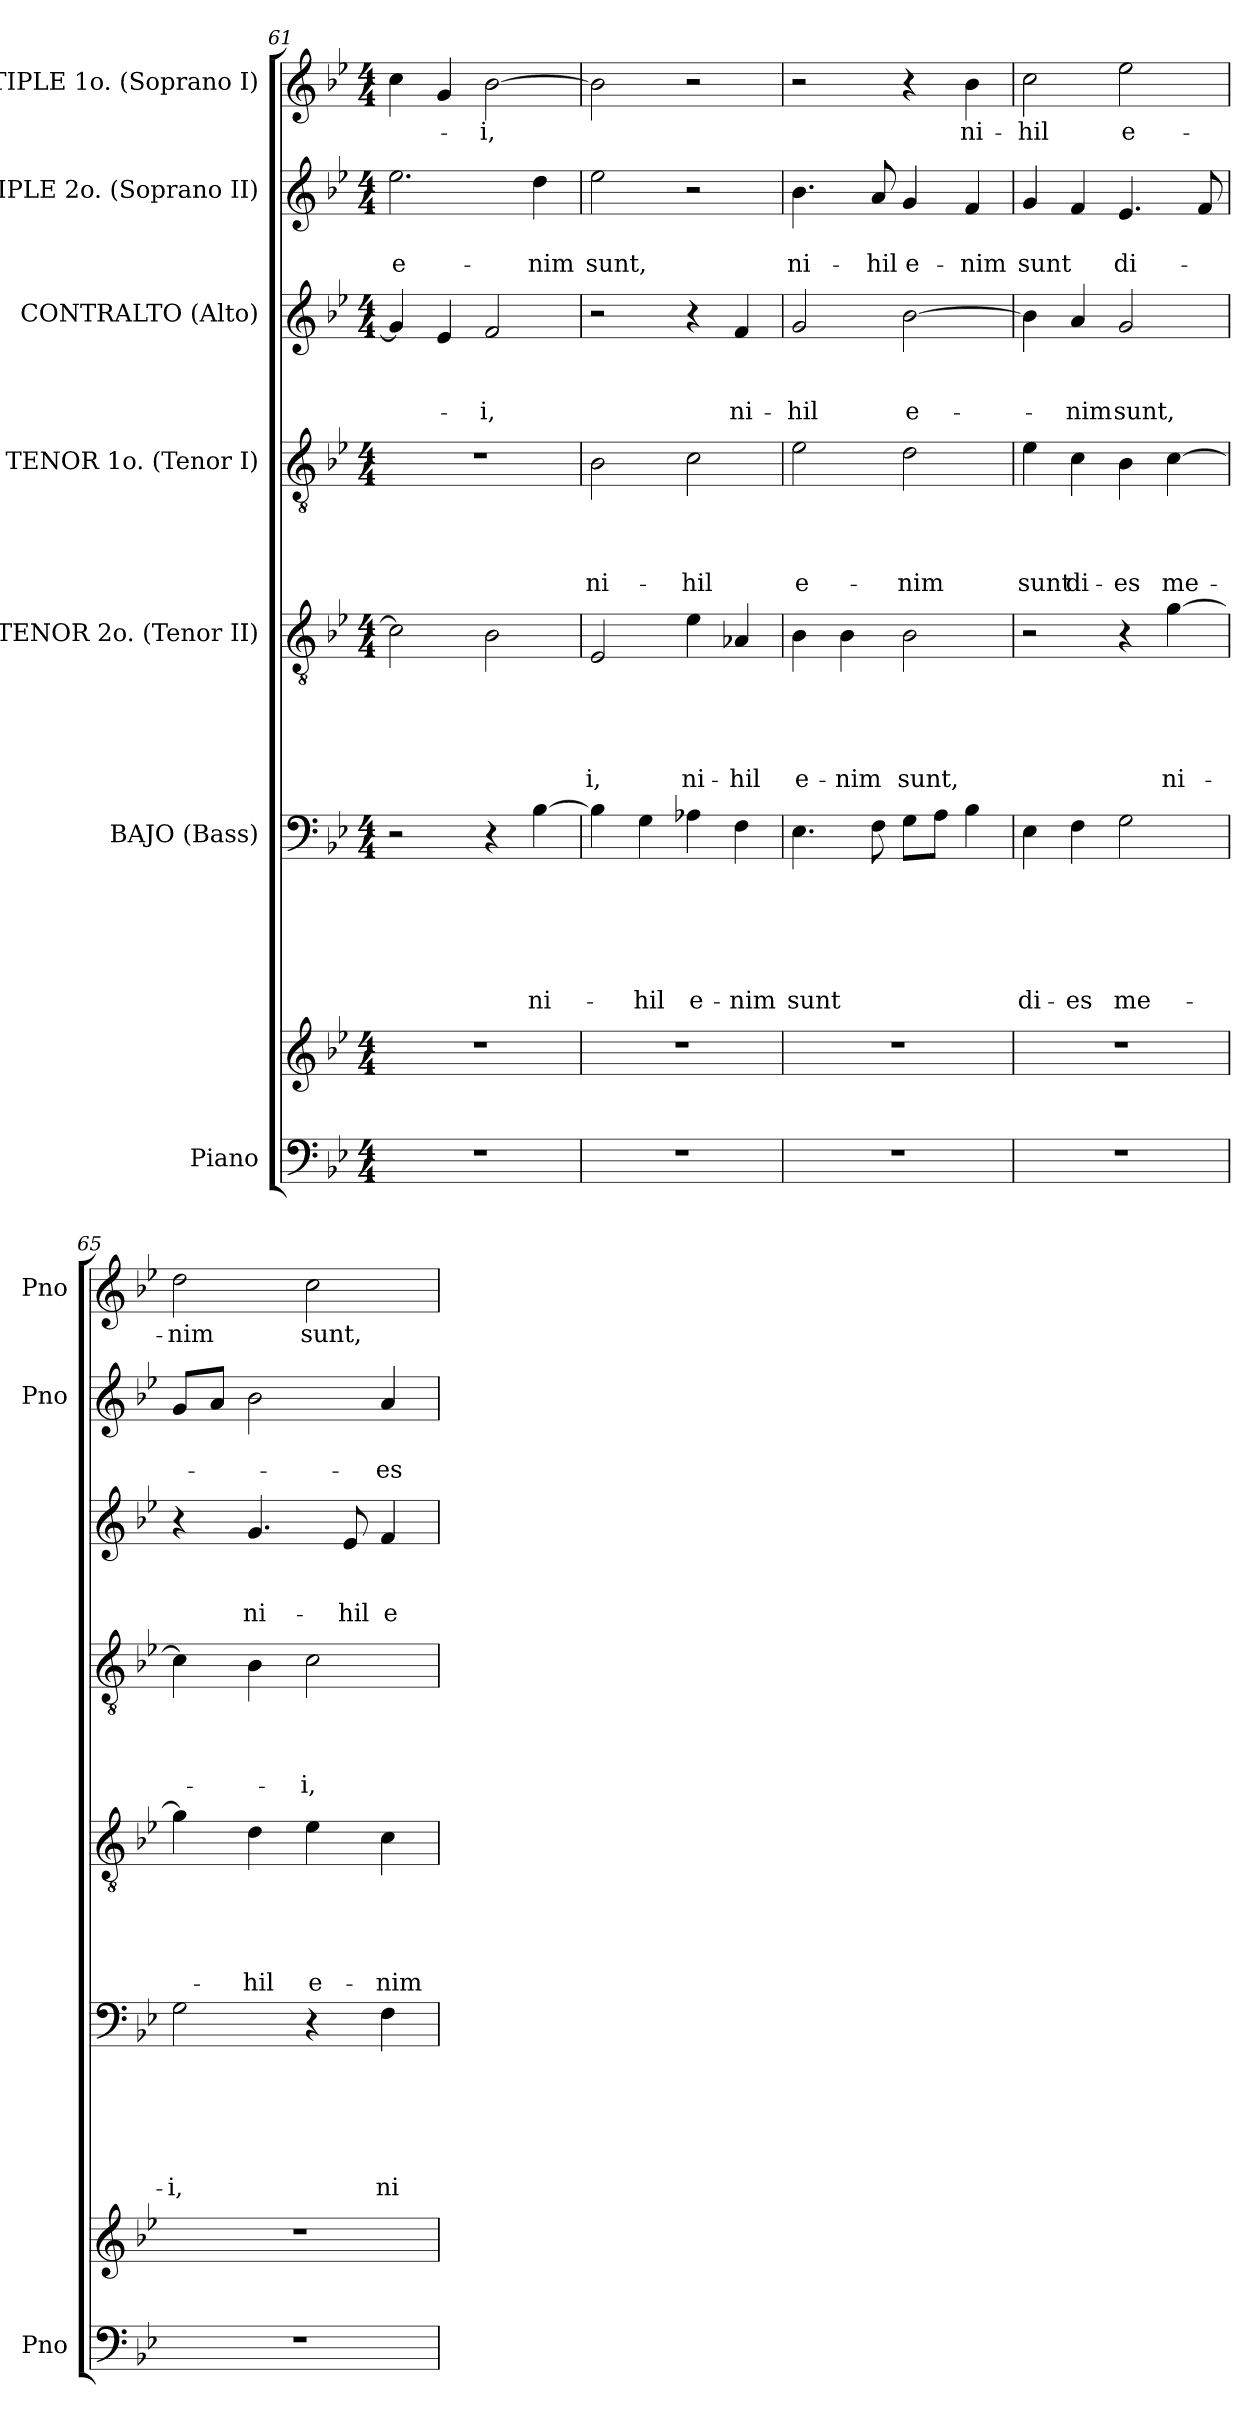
**kern	**kern	**kern	**text	**text	**text	**text	**text	**text	**kern	**text	**text	**text	**text	**text	**kern	**text	**text	**text	**text	**kern	**text	**text	**text	**kern	**text	**text	**kern	**text
*part7	*part7	*part6	*part6	*part6	*part6	*part6	*part6	*part6	*part5	*part5	*part5	*part5	*part5	*part5	*part4	*part4	*part4	*part4	*part4	*part3	*part3	*part3	*part3	*part2	*part2	*part2	*part1	*part1
*staff8	*staff7	*staff6	*staff6	*staff6	*staff6	*staff6	*staff6	*staff6	*staff5	*staff5	*staff5	*staff5	*staff5	*staff5	*staff4	*staff4	*staff4	*staff4	*staff4	*staff3	*staff3	*staff3	*staff3	*staff2	*staff2	*staff2	*staff1	*staff1
*I"Piano	*	*I"BAJO (Bass)	*	*	*	*	*	*	*I"TENOR 2o. (Tenor II)	*	*	*	*	*	*I"TENOR 1o. (Tenor I)	*	*	*	*	*I"CONTRALTO (Alto)	*	*	*	*I"TIPLE 2o. (Soprano II)	*	*	*I"TIPLE 1o. (Soprano I)	*
*I'Pno	*	*	*	*	*	*	*	*	*	*	*	*	*	*	*	*	*	*	*	*	*	*	*	*I'Pno	*	*	*I'Pno	*
*clefF4	*clefG2	*clefF4	*	*	*	*	*	*	*clefGv2	*	*	*	*	*	*clefGv2	*	*	*	*	*clefG2	*	*	*	*clefG2	*	*	*clefG2	*
*k[b-e-]	*k[b-e-]	*k[b-e-]	*	*	*	*	*	*	*k[b-e-]	*	*	*	*	*	*k[b-e-]	*	*	*	*	*k[b-e-]	*	*	*	*k[b-e-]	*	*	*k[b-e-]	*
*B-:	*B-:	*B-:	*	*	*	*	*	*	*B-:	*	*	*	*	*	*B-:	*	*	*	*	*B-:	*	*	*	*B-:	*	*	*B-:	*
*M4/4	*M4/4	*M4/4	*	*	*	*	*	*	*M4/4	*	*	*	*	*	*M4/4	*	*	*	*	*M4/4	*	*	*	*M4/4	*	*	*M4/4	*
=61	=61	=61	=61	=61	=61	=61	=61	=61	=61	=61	=61	=61	=61	=61	=61	=61	=61	=61	=61	=61	=61	=61	=61	=61	=61	=61	=61	=61
1r	1r	2r	.	.	.	.	.	.	2c\]	.	.	.	.	.	1r	.	.	.	.	4g/]	.	.	-­-	2.ee-\	.	e-	4cc\	-­-
.	.	.	.	.	.	.	.	.	.	.	.	.	.	.	.	.	.	.	.	4e-/	.	.	.	.	.	.	4g/	.
.	.	4r	.	.	.	.	.	.	2B-\	.	.	.	.	.	.	.	.	.	.	2f/	.	.	-i,	.	.	.	[2b-\	-i,
.	.	[4B-\	.	.	.	.	.	ni-	.	.	.	.	.	.	.	.	.	.	.	.	.	.	.	4dd\	.	-nim	.	.
!!LO:PB:g=z
=62	=62	=62	=62	=62	=62	=62	=62	=62	=62	=62	=62	=62	=62	=62	=62	=62	=62	=62	=62	=62	=62	=62	=62	=62	=62	=62	=62	=62
1r	1r	4B-\]	.	.	.	.	.	.	2E-/	.	.	.	.	-i,	2B-\	.	.	.	ni-	2r	.	.	.	2ee-\	.	sunt,	2b-\]	.
.	.	4G\	.	.	.	.	.	-hil	.	.	.	.	.	.	.	.	.	.	.	.	.	.	.	.	.	.	.	.
.	.	4A-X\	.	.	.	.	.	e-	4e-\	.	.	.	.	ni-	2c\	.	.	.	-hil	4r	.	.	.	2r	.	.	2r	.
.	.	4F\	.	.	.	.	.	-nim	4A-X/	.	.	.	.	-hil	.	.	.	.	.	4f/	.	.	ni-	.	.	.	.	.
=63	=63	=63	=63	=63	=63	=63	=63	=63	=63	=63	=63	=63	=63	=63	=63	=63	=63	=63	=63	=63	=63	=63	=63	=63	=63	=63	=63	=63
1r	1r	4.E-\	.	.	.	.	.	sunt	4B-\	.	.	.	.	e-	2e-\	.	.	.	e-	2g/	.	.	-hil	4.b-\	.	ni-	2r	.
.	.	.	.	.	.	.	.	.	4B-\	.	.	.	.	-nim	.	.	.	.	.	.	.	.	.	.	.	.	.	.
.	.	8F\	.	.	.	.	.	.	.	.	.	.	.	.	.	.	.	.	.	.	.	.	.	8a/	.	-hil	.	.
.	.	8G\L	.	.	.	.	.	.	2B-\	.	.	.	.	sunt,	2d\	.	.	.	-nim	[2b-\	.	.	e-	4g/	.	e-	4r	.
.	.	8A\J	.	.	.	.	.	.	.	.	.	.	.	.	.	.	.	.	.	.	.	.	.	.	.	.	.	.
.	.	4B-\	.	.	.	.	.	.	.	.	.	.	.	.	.	.	.	.	.	.	.	.	.	4f/	.	-nim	4b-\	ni-
=64	=64	=64	=64	=64	=64	=64	=64	=64	=64	=64	=64	=64	=64	=64	=64	=64	=64	=64	=64	=64	=64	=64	=64	=64	=64	=64	=64	=64
1r	1r	4E-\	.	.	.	.	.	di-	2r	.	.	.	.	.	4e-\	.	.	.	sunt	4b-\]	.	.	.	4g/	.	sunt	2cc\	-hil
.	.	4F\	.	.	.	.	.	-es	.	.	.	.	.	.	4c\	.	.	.	di-	4a/	.	.	-nim	4f/	.	.	.	.
.	.	2G\	.	.	.	.	.	me-	4r	.	.	.	.	.	4B-\	.	.	.	-es	2g/	.	.	sunt,	4.e-/	.	di-	2ee-\	e-
.	.	.	.	.	.	.	.	.	[4g\	.	.	.	.	ni-	[4c\	.	.	.	me-	.	.	.	.	.	.	.	.	.
.	.	.	.	.	.	.	.	.	.	.	.	.	.	.	.	.	.	.	.	.	.	.	.	8f/	.	.	.	.
=65	=65	=65	=65	=65	=65	=65	=65	=65	=65	=65	=65	=65	=65	=65	=65	=65	=65	=65	=65	=65	=65	=65	=65	=65	=65	=65	=65	=65
1r	1r	2G\	.	.	.	.	.	-i,	4g\]	.	.	.	.	.	4c\]	.	.	.	.	4r	.	.	.	8g/L	.	.	2dd\	-nim
.	.	.	.	.	.	.	.	.	.	.	.	.	.	.	.	.	.	.	.	.	.	.	.	8a/J	.	.	.	.
.	.	.	.	.	.	.	.	.	4d\	.	.	.	.	-hil	4B-\	.	.	.	.	4.g/	.	.	ni-	2b-\	.	.	.	.
.	.	4r	.	.	.	.	.	.	4e-\	.	.	.	.	e-	2c\	.	.	.	-i,	.	.	.	.	.	.	.	2cc\	sunt,
.	.	.	.	.	.	.	.	.	.	.	.	.	.	.	.	.	.	.	.	8e-/	.	.	-hil	.	.	.	.	.
.	.	4F\	.	.	.	.	.	ni-	4c\	.	.	.	.	-nim	.	.	.	.	.	4f/	.	.	e-	4a/	.	-es	.	.
=	=	=	=	=	=	=	=	=	=	=	=	=	=	=	=	=	=	=	=	=	=	=	=	=	=	=	=	=
*-	*-	*-	*-	*-	*-	*-	*-	*-	*-	*-	*-	*-	*-	*-	*-	*-	*-	*-	*-	*-	*-	*-	*-	*-	*-	*-	*-	*-
